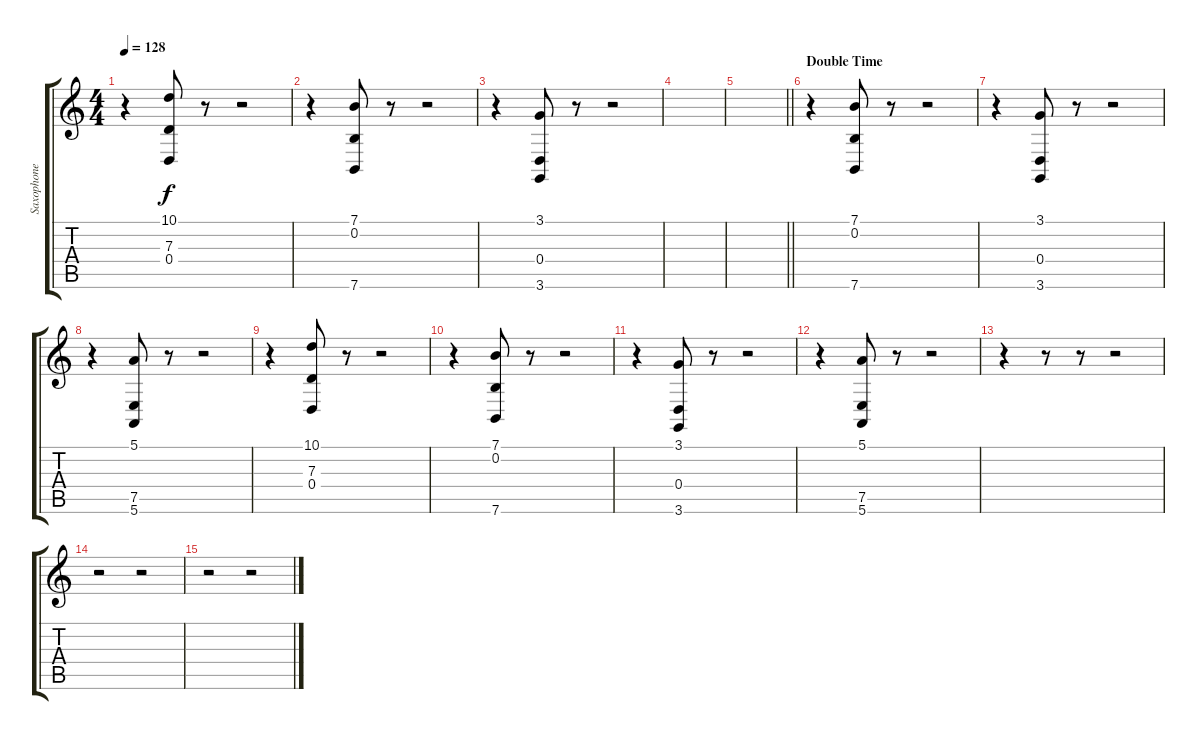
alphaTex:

\track ("Saxophone" "Saxophone") {instrument baritonesax}
\staff {score tabs}
\tuning (E4 B3 G3 D3 A2 E2) {hide}
\ts (4 4)
\tempo 128
\clef g2
\ks c
r.4{dy f} (10.1 7.3 0.4).8 r.8 r.2 |
r.4 (7.1 0.2 7.6).8 r.8 r.2 |
r.4 (3.1 0.4 3.6).8 r.8 r.2 |
|
\barLineRight lightlight
|
\section ("" "Double Time")
r.4 (7.1 0.2 7.6).8 r.8 r.2 |
r.4 (3.1 0.4 3.6).8 r.8 r.2 |
r.4 (5.1 7.5 5.6).8 r.8 r.2 |
r.4 (10.1 7.3 0.4).8 r.8 r.2 |
r.4 (7.1 0.2 7.6).8 r.8 r.2 |
r.4 (3.1 0.4 3.6).8 r.8 r.2 |
r.4 (5.1 7.5 5.6).8 r.8 r.2 |
r.4 r.8 r.8 r.2 |
r.2 r.2 |
r.2 r.2
